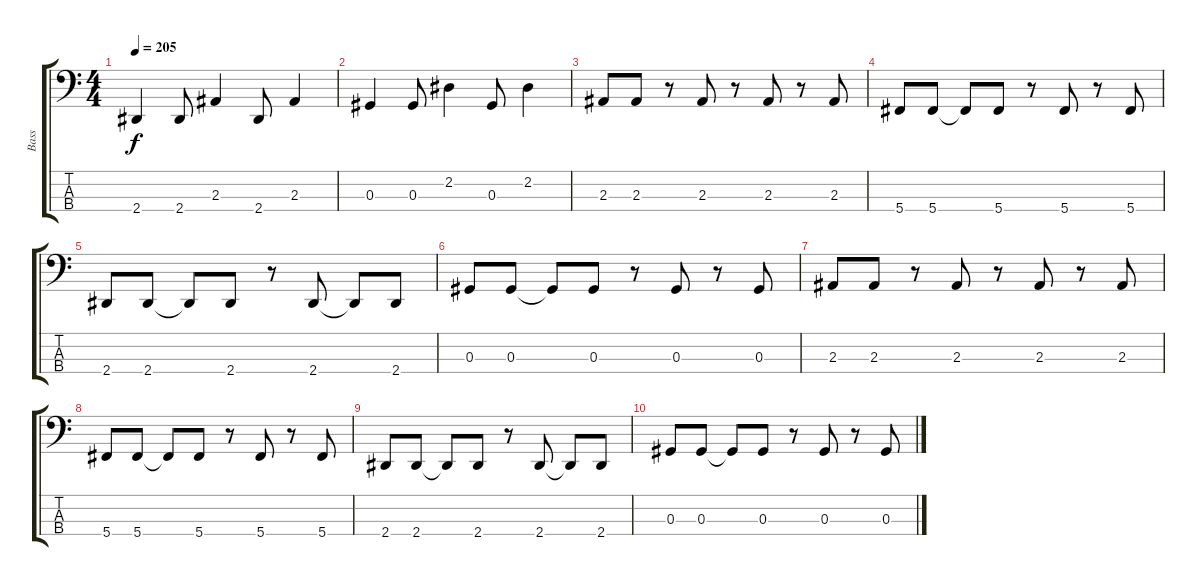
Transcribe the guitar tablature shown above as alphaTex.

\track ("Bass" "Bass") {instrument electricbasspick}
\staff {score tabs}
\tuning (Gb2 Db2 Ab1 Db1) {hide}
\ts (4 4)
\tempo 205
\clef f4
\ks c
2.4.4{dy f} 2.4.8 2.3.4 2.4.8 2.3.4 |
0.3.4 0.3.8 2.2.4 0.3.8 2.2.4 |
2.3.8 2.3.8 r.8 2.3.8 r.8 2.3.8 r.8 2.3.8 |
5.4.8 5.4.8 5.4{t}.8 5.4.8 r.8 5.4.8 r.8 5.4.8 |
2.4.8 2.4.8 2.4{t}.8 2.4.8 r.8 2.4.8 2.4{t}.8 2.4.8 |
0.3.8 0.3.8 0.3{t}.8 0.3.8 r.8 0.3.8 r.8 0.3.8 |
2.3.8 2.3.8 r.8 2.3.8 r.8 2.3.8 r.8 2.3.8 |
5.4.8 5.4.8 5.4{t}.8 5.4.8 r.8 5.4.8 r.8 5.4.8 |
2.4.8 2.4.8 2.4{t}.8 2.4.8 r.8 2.4.8 2.4{t}.8 2.4.8 |
0.3.8 0.3.8 0.3{t}.8 0.3.8 r.8 0.3.8 r.8 0.3.8
